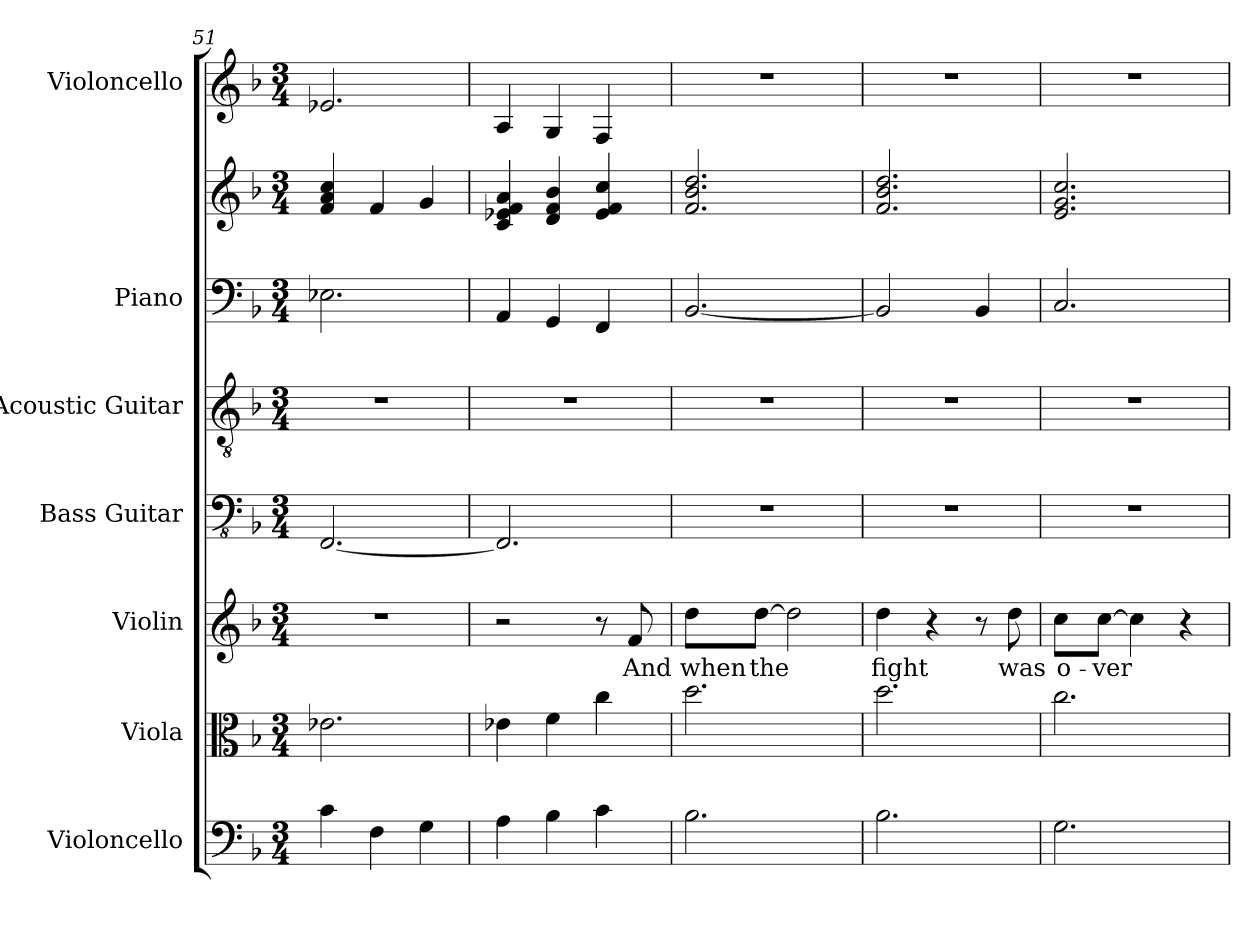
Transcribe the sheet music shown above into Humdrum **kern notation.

**kern	**kern	**kern	**text	**kern	**kern	**kern	**kern	**kern
*part7	*part6	*part5	*part5	*part4	*part3	*part2	*part2	*part1
*staff8	*staff7	*staff6	*staff6	*staff5	*staff4	*staff3	*staff2	*staff1
*I"Violoncello	*I"Viola	*I"Violin	*	*I"Bass Guitar	*I"Acoustic Guitar	*I"Piano	*	*I"Violoncello
*I'Vc.	*I'Vla.	*I'Vln.	*	*I'B. Guit.	*I'Guit.	*I'Pno.	*	*I'Vc.
*clefF4	*clefC3	*clefG2	*	*clefFv4	*clefGv2	*clefF4	*clefG2	*clefG2
*k[b-]	*k[b-]	*k[b-]	*	*k[b-]	*k[b-]	*k[b-]	*k[b-]	*k[b-]
*M3/4	*M3/4	*M3/4	*	*M3/4	*M3/4	*M3/4	*M3/4	*M3/4
=51	=51	=51	=51	=51	=51	=51	=51	=51
4c\	2.e-X\	2.r	.	[2.FFF/	2.r	2.E-X\	4f/ 4a/ 4cc/	2.e-X/
4F\	.	.	.	.	.	.	4f/	.
4G\	.	.	.	.	.	.	4g/	.
=52	=52	=52	=52	=52	=52	=52	=52	=52
4A\	4e-X\	2r	.	2.FFF/]	2.r	4AA/	4c/ 4e-X/ 4f/ 4a/	4A/
4B-\	4f\	.	.	.	.	4GG/	4d/ 4f/ 4b-/	4G/
4c\	4cc\	8r	.	.	.	4FF/	4e-/ 4f/ 4cc/	4F/
.	.	8f/	And	.	.	.	.	.
=53	=53	=53	=53	=53	=53	=53	=53	=53
2.B-\	2.dd\	8dd\L	when	2.r	2.r	[2.BB-/	2.f/ 2.b-/ 2.dd/	2.r
.	.	[8dd\J	the	.	.	.	.	.
.	.	2dd\]	.	.	.	.	.	.
!!LO:LB:g=z
=54	=54	=54	=54	=54	=54	=54	=54	=54
2.B-\	2.dd\	4dd\	fight	2.r	2.r	2BB-/]	2.f/ 2.b-/ 2.dd/	2.r
.	.	4r	.	.	.	.	.	.
.	.	8r	.	.	.	4BB-/	.	.
.	.	8dd\	was	.	.	.	.	.
=55	=55	=55	=55	=55	=55	=55	=55	=55
2.G\	2.cc\	8cc\L	o-	2.r	2.r	2.C/	2.e/ 2.g/ 2.cc/	2.r
.	.	[8cc\J	-ver	.	.	.	.	.
.	.	4cc\]	.	.	.	.	.	.
.	.	4r	.	.	.	.	.	.
=	=	=	=	=	=	=	=	=
*-	*-	*-	*-	*-	*-	*-	*-	*-
